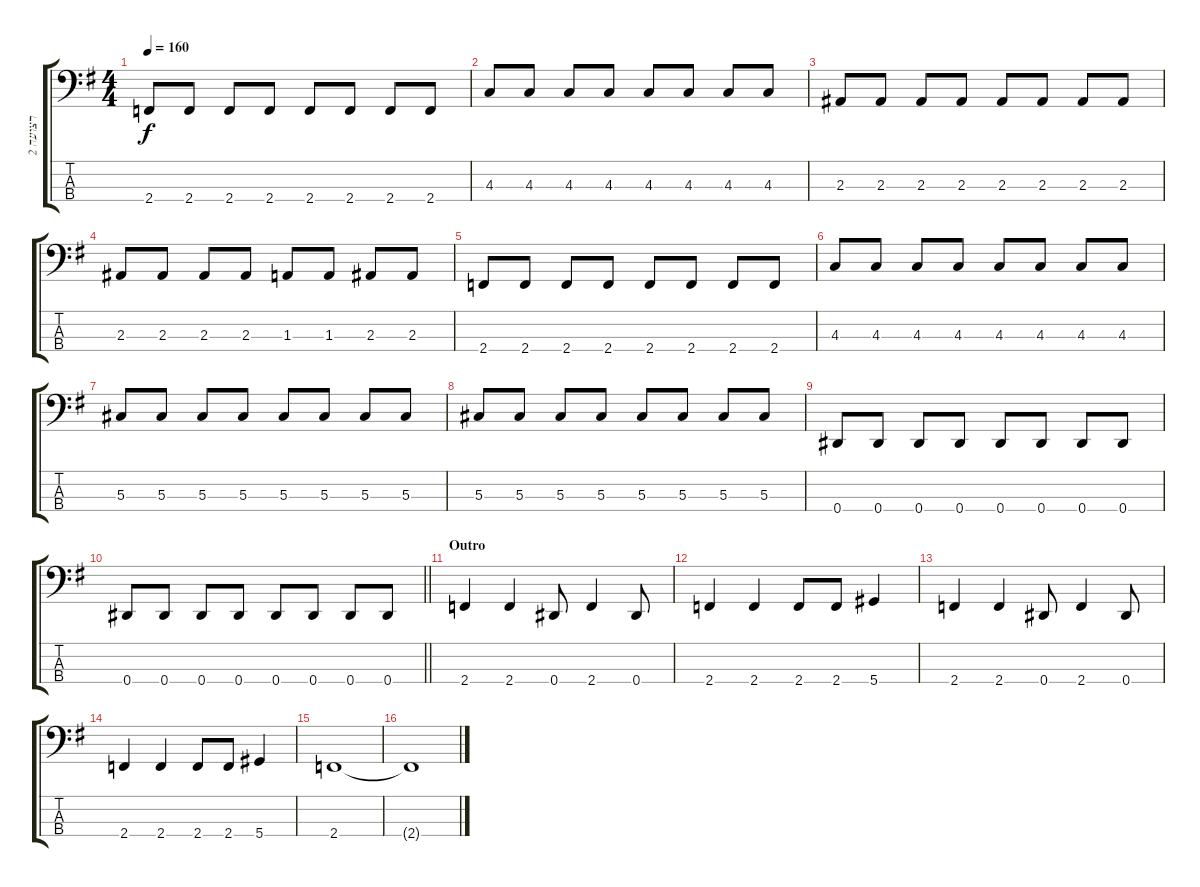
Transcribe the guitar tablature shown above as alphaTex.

\track ("רצועה 2" "רצועה 2") {instrument electricbassfinger}
\staff {score tabs}
\tuning (Gb2 Db2 Ab1 Eb1) {hide}
\ts (4 4)
\tempo 160
\clef f4
\ks eminor
2.4.8{dy f} 2.4.8 2.4.8 2.4.8 2.4.8 2.4.8 2.4.8 2.4.8 |
4.3.8 4.3.8 4.3.8 4.3.8 4.3.8 4.3.8 4.3.8 4.3.8 |
2.3.8 2.3.8 2.3.8 2.3.8 2.3.8 2.3.8 2.3.8 2.3.8 |
2.3.8 2.3.8 2.3.8 2.3.8 1.3.8 1.3.8 2.3.8 2.3.8 |
2.4.8 2.4.8 2.4.8 2.4.8 2.4.8 2.4.8 2.4.8 2.4.8 |
4.3.8 4.3.8 4.3.8 4.3.8 4.3.8 4.3.8 4.3.8 4.3.8 |
5.3.8 5.3.8 5.3.8 5.3.8 5.3.8 5.3.8 5.3.8 5.3.8 |
5.3.8 5.3.8 5.3.8 5.3.8 5.3.8 5.3.8 5.3.8 5.3.8 |
0.4.8 0.4.8 0.4.8 0.4.8 0.4.8 0.4.8 0.4.8 0.4.8 |
\barLineRight lightlight
0.4.8 0.4.8 0.4.8 0.4.8 0.4.8 0.4.8 0.4.8 0.4.8 |
\section ("" "Outro")
2.4.4 2.4.4 0.4.8 2.4.4 0.4.8 |
2.4.4 2.4.4 2.4.8 2.4.8 5.4.4 |
2.4.4 2.4.4 0.4.8 2.4.4 0.4.8 |
2.4.4 2.4.4 2.4.8 2.4.8 5.4.4 |
2.4.1 |
2.4{t}.1
